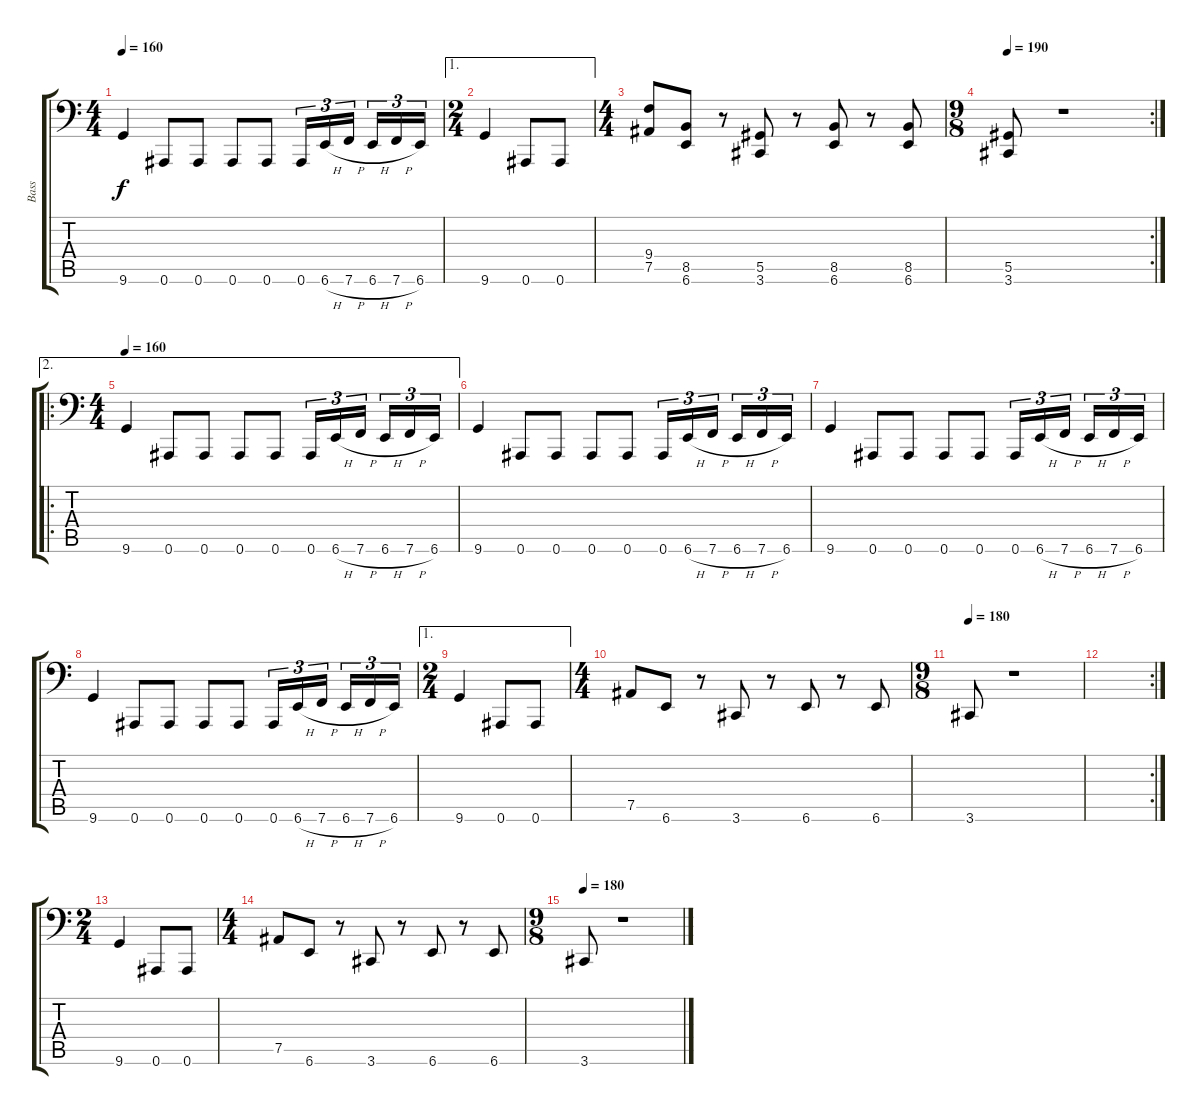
\track ("Bass" "Bass") {instrument electricbassfinger}
\staff {score tabs}
\tuning (Bb2 F2 Db2 Ab1 Eb1 Bb0) {hide}
\ts (4 4)
\tempo 160
\clef f4
\ks c
9.6.4{dy f} 0.6.8 0.6.8 0.6.8 0.6.8 0.6.16{tu (3 2)} 6.6{h}.16{tu (3 2)} 7.6{h}.16{tu (3 2)} 6.6{h}.16{tu (3 2)} 7.6{h}.16{tu (3 2)} 6.6.16{tu (3 2)} |
\ae 1
\ts (2 4)
9.6.4 0.6.8 0.6.8 |
\ts (4 4)
(9.4 7.5).8 (8.5 6.6).8 r.8 (5.5 3.6).8 r.8 (8.5 6.6).8 r.8 (8.5 6.6).8 |
\rc 2
\ts (9 8)
\tempo 190
(5.5 3.6).8 r.1 |
\ae 2
\ro
\ts (4 4)
\tempo 160
9.6.4 0.6.8 0.6.8 0.6.8 0.6.8 0.6.16{tu (3 2)} 6.6{h}.16{tu (3 2)} 7.6{h}.16{tu (3 2)} 6.6{h}.16{tu (3 2)} 7.6{h}.16{tu (3 2)} 6.6.16{tu (3 2)} |
9.6.4 0.6.8 0.6.8 0.6.8 0.6.8 0.6.16{tu (3 2)} 6.6{h}.16{tu (3 2)} 7.6{h}.16{tu (3 2)} 6.6{h}.16{tu (3 2)} 7.6{h}.16{tu (3 2)} 6.6.16{tu (3 2)} |
9.6.4 0.6.8 0.6.8 0.6.8 0.6.8 0.6.16{tu (3 2)} 6.6{h}.16{tu (3 2)} 7.6{h}.16{tu (3 2)} 6.6{h}.16{tu (3 2)} 7.6{h}.16{tu (3 2)} 6.6.16{tu (3 2)} |
9.6.4 0.6.8 0.6.8 0.6.8 0.6.8 0.6.16{tu (3 2)} 6.6{h}.16{tu (3 2)} 7.6{h}.16{tu (3 2)} 6.6{h}.16{tu (3 2)} 7.6{h}.16{tu (3 2)} 6.6.16{tu (3 2)} |
\ae 1
\ts (2 4)
9.6.4 0.6.8 0.6.8 |
\ts (4 4)
7.5.8 6.6.8 r.8 3.6.8 r.8 6.6.8 r.8 6.6.8 |
\ts (9 8)
\tempo 180
3.6.8 r.1 |
\rc 2
|
\ts (2 4)
9.6.4 0.6.8 0.6.8 |
\ts (4 4)
7.5.8 6.6.8 r.8 3.6.8 r.8 6.6.8 r.8 6.6.8 |
\ts (9 8)
\tempo 190
\tempo 180
3.6.8 r.1
